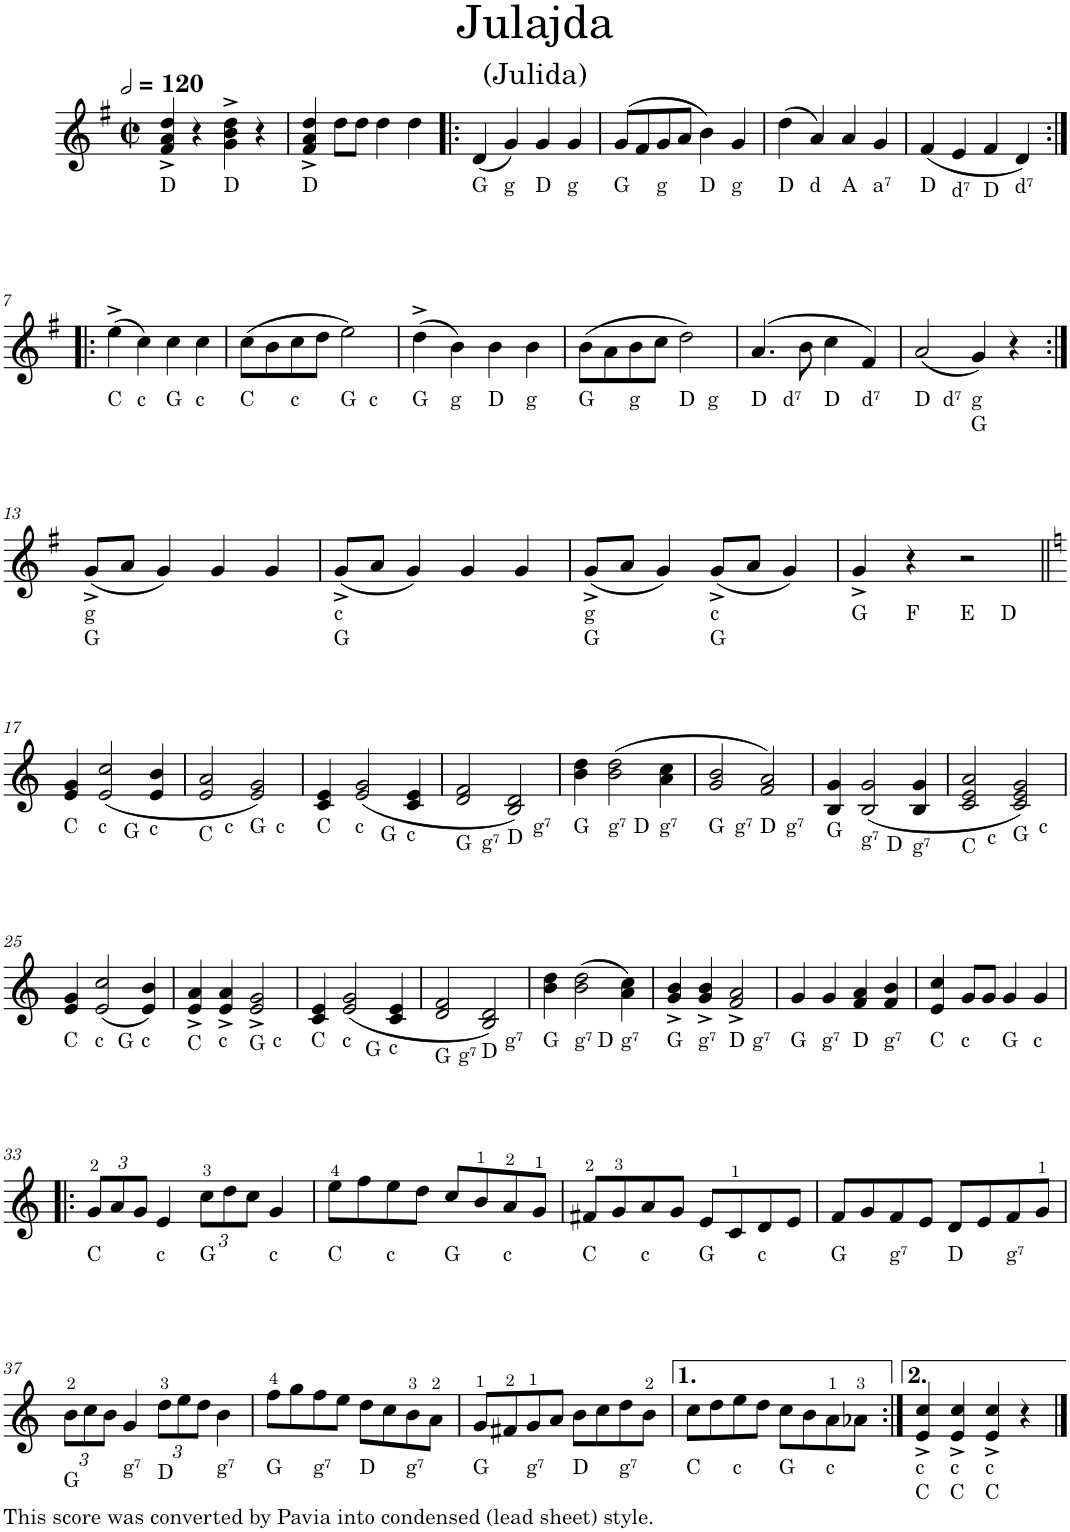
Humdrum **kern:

**kern	**kern	**kern
*part1	*part1	*part1
*staff3	*staff2	*staff1
*I"Accordion	*	*
*I'Acc.	*	*
*stria5	*stria5	*
*clefF4	*clefF4	*clefG2
*k[f#]	*k[f#]	*k[f#]
*M2/2	*M2/2	*M2/2
*met(c|)	*met(c|)	*met(c|)
*MM240	*MM240	*MM240
=1	=1	=1
*	*	*^
!	!	!LO:TX:b:t=D	!
!LO:TX:b:t=D	!	!	!
4DD	4DD	4f#/^ 4a/^ 4dd/^	4ryy
4r	4r	4r	4ryy
!	!	!LO:TX:b:t=D	!
!LO:TX:b:t=D	!	!	!
4DD	4DD	4g\^ 4b\^ 4dd\^	4ryy
4r	4r	4r	4ryy
=2	=2	=2	=2
!	!	!LO:TX:b:t=D	!
!LO:TX:b:t=D	!	!	!
4DD	4DD	4f#/^ 4a/^ 4dd/^	4ryy
4r	4r	8dd\L	4ryy
.	.	8dd\J	.
2r	2r	4dd\	2ryy
.	.	4dd\	.
=3!|:	=3!|:	=3!|:	=3!|:
!	!	!LO:TX:b:t=G	!
!LO:TX:b:t=G	!	!	!
4GG	4GG	(4d/	4ryy
!	!	!LO:TX:b:t=g	!
!LO:TX:b:t=g	!	!	!
4G 4B 4d	4G	4g/)	4ryy
!	!	!LO:TX:b:t=D	!
!LO:TX:b:t=D	!	!	!
4D	4D	4g/	4ryy
!	!	!LO:TX:b:t=g	!
!LO:TX:b:t=g	!	!	!
4G 4B 4d	4G	4g/	4ryy
=4	=4	=4	=4
!	!	!LO:TX:b:t=G	!
!LO:TX:b:t=G	!	!	!
4GG	4GG	(8g/L	4ryy
.	.	8f#/	.
!	!	!LO:TX:b:t=g	!
!LO:TX:b:t=g	!	!	!
4G 4B 4d	4G	8g/	4ryy
.	.	8a/J	.
!	!	!LO:TX:b:t=D	!
!LO:TX:b:t=D	!	!	!
4D	4D	4b\)	4ryy
!	!	!LO:TX:b:t=g	!
!LO:TX:b:t=g	!	!	!
4G 4B 4d	4G	4g/	4ryy
=5	=5	=5	=5
!	!	!LO:TX:b:t=D	!
!LO:TX:b:t=D	!	!	!
4D	4D	(4dd\	4ryy
!	!	!LO:TX:b:t=d	!
!LO:TX:b:t=d	!	!	!
4F# 4A 4d	4d	4a/)	4ryy
!	!	!LO:TX:b:t=A	!
!LO:TX:b:t=A	!	!	!
4AA	4AA	4a/	4ryy
!	!	!LO:TX:b:t=a⁷	!
!LO:TX:b:t=a⁷	!	!	!
4G 4A 4c#	4A	4g/	4ryy
=6	=6	=6	=6
!	!	!LO:TX:b:t=D	!
!LO:TX:b:t=D	!	!	!
4D	4D	(4f#/	4ryy
!	!	!LO:TX:b:t=d⁷	!
!LO:TX:b:t=d⁷	!	!	!
4F# 4c 4d	4d	4e/	4ryy
!	!	!LO:TX:b:t=D	!
!LO:TX:b:t=D	!	!	!
4D	4D	4f#/	4ryy
!	!	!LO:TX:b:t=d⁷	!
!LO:TX:b:t=d⁷	!	!	!
4F# 4c 4d	4d	4d/)	4ryy
!!LO:LB:g=z	!!
=7:|!|:	=7:|!|:	=7:|!|:	=7:|!|:
!	!	!LO:TX:b:t=C	!
!LO:TX:b:t=C	!	!	!
4C	4C	(4ee^\	4ryy
!	!	!LO:TX:b:t=c	!
!LO:TX:b:t=c	!	!	!
4E 4G 4c	4c	4cc\)	4ryy
!	!	!LO:TX:b:t=G	!
!LO:TX:b:t=G	!	!	!
4GG	4GG	4cc\	4ryy
!	!	!LO:TX:b:t=c	!
!LO:TX:b:t=c	!	!	!
4E 4G 4c	4c	4cc\	4ryy
=8	=8	=8	=8
!	!	!LO:TX:b:t=C	!
!LO:TX:b:t=C	!	!	!
4C	4C	(8cc\L	4ryy
.	.	8b\	.
!	!	!LO:TX:b:t=c	!
!LO:TX:b:t=c	!	!	!
4E 4G 4c	4c	8cc\	4ryy
.	.	8dd\J	.
!	!	!LO:TX:b:t=G	!
!LO:TX:b:t=G	!	!	!
4GG	4GG	2ee\)	4ryy
!	!	!	!LO:TX:b:t=c
!LO:TX:b:t=c	!	!	!
4E 4G 4c	4c	.	4ryy
=9	=9	=9	=9
!	!	!LO:TX:b:t=G	!
!LO:TX:b:t=G	!	!	!
4GG	4GG	(4dd^\	4ryy
!	!	!LO:TX:b:t=g	!
!LO:TX:b:t=g	!	!	!
4G 4B 4d	4G	4b\)	4ryy
!	!	!LO:TX:b:t=D	!
!LO:TX:b:t=D	!	!	!
4D	4D	4b\	4ryy
!	!	!LO:TX:b:t=g	!
!LO:TX:b:t=g	!	!	!
4G 4B 4d	4G	4b\	4ryy
=10	=10	=10	=10
!	!	!LO:TX:b:t=G	!
!LO:TX:b:t=G	!	!	!
4GG	4GG	(8b\L	4ryy
.	.	8a\	.
!	!	!LO:TX:b:t=g	!
!LO:TX:b:t=g	!	!	!
4G 4B 4d	4G	8b\	4ryy
.	.	8cc\J	.
!	!	!LO:TX:b:t=D	!
!LO:TX:b:t=D	!	!	!
4D	4D	2dd\)	4ryy
!	!	!	!LO:TX:b:t=g
!LO:TX:b:t=g	!	!	!
4G 4B 4d	4G	.	4ryy
=11	=11	=11	=11
!	!	!LO:TX:b:t=D	!
!LO:TX:b:t=D	!	!	!
4D	4D	(4.a/	4ryy
!	!	!	!LO:TX:b:t=d⁷
!LO:TX:b:t=d⁷	!	!	!
4F# 4c 4d	4d	.	4ryy
.	.	8b\	.
!	!	!LO:TX:b:t=D	!
!LO:TX:b:t=D	!	!	!
4D	4D	4cc\	4ryy
!	!	!LO:TX:b:t=d⁷	!
!LO:TX:b:t=d⁷	!	!	!
4F# 4c 4d	4d	4f#/)	4ryy
=12	=12	=12	=12
!	!	!LO:TX:b:t=D	!
!LO:TX:b:t=D	!	!	!
4D	4D	(2a/	4ryy
!	!	!	!LO:TX:b:t=d⁷
!LO:TX:b:t=d⁷	!	!	!
4F# 4c 4d	4d	.	4ryy
!	!	!LO:TX:b:t=g	!
!	!	!LO:TX:b:t=G	!
!LO:TX:b:t=g	!	!	!
!LO:TX:b:t=G	!	!	!
4GG 4G 4B 4d	4GG 4G	4g/)	4ryy
4r	4r	4r	4ryy
!!LO:LB:g=z	!!
=13:|!	=13:|!	=13:|!	=13:|!
!	!	!LO:TX:b:t=g	!
!	!	!LO:TX:b:t=G	!
!LO:TX:b:t=g	!	!	!
!LO:TX:b:t=G	!	!	!
1GG 1G 1B 1d	1GG 1G	(8g^/L	1ryy
.	.	8a/J	.
.	.	4g/)	.
.	.	4g/	.
.	.	4g/	.
=14	=14	=14	=14
!	!	!LO:TX:b:t=c	!
!	!	!LO:TX:b:t=G	!
!LO:TX:b:t=c	!	!	!
!LO:TX:b:t=G	!	!	!
1GG 1E 1G 1c	1GG 1c	(8g^/L	1ryy
.	.	8a/J	.
.	.	4g/)	.
.	.	4g/	.
.	.	4g/	.
=15	=15	=15	=15
!	!	!LO:TX:b:t=g	!
!	!	!LO:TX:b:t=G	!
!LO:TX:b:t=g	!	!	!
!LO:TX:b:t=G	!	!	!
2GG 2G 2B 2d	2GG 2G	(8g^/L	2ryy
.	.	8a/J	.
.	.	4g/)	.
!	!	!LO:TX:b:t=c	!
!	!	!LO:TX:b:t=G	!
!LO:TX:b:t=c	!	!	!
!LO:TX:b:t=G	!	!	!
2GG 2E 2G 2c	2GG 2c	(8g^/L	2ryy
.	.	8a/J	.
.	.	4g/)	.
=16	=16	=16	=16
!	!	!LO:TX:b:t=G	!
!LO:TX:b:t=G	!	!	!
4GG^	4GG^	4g^/	4ryy
!	!	!LO:TX:b:t=F	!
!LO:TX:b:t=F	!	!	!
4FFn^	4FFn^	4r	4ryy
!	!	!LO:TX:b:t=E	!
!LO:TX:b:t=E	!	!	!
4EE^	4EE^	2r	4ryy
!	!	!	!LO:TX:b:t=D
!LO:TX:b:t=D	!	!	!
4DD^	4DD^	.	4ryy
!!LO:LB:g=z	!!
=17||	=17||	=17||	=17||
*k[]	*k[]	*k[]	*
!	!	!LO:TX:b:t=C	!
!LO:TX:b:t=C	!	!	!
4C	4C	4e/ 4g/	4ryy
!	!	!LO:TX:b:t=c	!
!LO:TX:b:t=c	!	!	!
4E 4G 4c	4c	(2e/ 2cc/	4ryy
!	!	!	!LO:TX:b:t=G
!LO:TX:b:t=G	!	!	!
4GG	4GG	.	4ryy
!	!	!LO:TX:b:t=c	!
!LO:TX:b:t=c	!	!	!
4E 4G 4c	4c	4e/ 4b/	4ryy
=18	=18	=18	=18
!	!	!LO:TX:b:t=C	!
!LO:TX:b:t=C	!	!	!
4C	4C	2e/ 2a/	4ryy
!	!	!	!LO:TX:b:t=c
!LO:TX:b:t=c	!	!	!
4E 4G 4c	4c	.	4ryy
!	!	!LO:TX:b:t=G	!
!LO:TX:b:t=G	!	!	!
4GG	4GG	2e/ 2g/)	4ryy
!	!	!	!LO:TX:b:t=c
!LO:TX:b:t=c	!	!	!
4E 4G 4c	4c	.	4ryy
=19	=19	=19	=19
!	!	!LO:TX:b:t=C	!
!LO:TX:b:t=C	!	!	!
4C	4C	4c/ 4e/	4ryy
!	!	!LO:TX:b:t=c	!
!LO:TX:b:t=c	!	!	!
4E 4G 4c	4c	(2e/ 2g/	4ryy
!	!	!	!LO:TX:b:t=G
!LO:TX:b:t=G	!	!	!
4GG	4GG	.	4ryy
!	!	!LO:TX:b:t=c	!
!LO:TX:b:t=c	!	!	!
4E 4G 4c	4c	4c/ 4e/	4ryy
=20	=20	=20	=20
!	!	!LO:TX:b:t=G	!
!LO:TX:b:t=G	!	!	!
4GG	4GG	2d/ 2f/	4ryy
!	!	!	!LO:TX:b:t=g⁷
!LO:TX:b:t=g⁷	!	!	!
4F 4G 4B	4G	.	4ryy
!	!	!LO:TX:b:t=D	!
!LO:TX:b:t=D	!	!	!
4D	4D	2B/ 2d/)	4ryy
!	!	!	!LO:TX:b:t=g⁷
!LO:TX:b:t=g⁷	!	!	!
4F 4G 4B	4G	.	4ryy
=21	=21	=21	=21
!	!	!LO:TX:b:t=G	!
!LO:TX:b:t=G	!	!	!
4GG	4GG	4b\ 4dd\	4ryy
!	!	!LO:TX:b:t=g⁷	!
!LO:TX:b:t=g⁷	!	!	!
4F 4G 4B	4G	(2b\ 2dd\	4ryy
!	!	!	!LO:TX:b:t=D
!LO:TX:b:t=D	!	!	!
4D	4D	.	4ryy
!	!	!LO:TX:b:t=g⁷	!
!LO:TX:b:t=g⁷	!	!	!
4F 4G 4B	4G	4a\ 4cc\	4ryy
=22	=22	=22	=22
!	!	!LO:TX:b:t=G	!
!LO:TX:b:t=G	!	!	!
4GG	4GG	2g/ 2b/	4ryy
!	!	!	!LO:TX:b:t=g⁷
!LO:TX:b:t=g⁷	!	!	!
4F 4G 4B	4G	.	4ryy
!	!	!LO:TX:b:t=D	!
!LO:TX:b:t=D	!	!	!
4D	4D	2f/ 2a/)	4ryy
!	!	!	!LO:TX:b:t=g⁷
!LO:TX:b:t=g⁷	!	!	!
4F 4G 4B	4G	.	4ryy
=23	=23	=23	=23
!	!	!LO:TX:b:t=G	!
!LO:TX:b:t=G	!	!	!
4GG	4GG	4B/ 4g/	4ryy
!	!	!LO:TX:b:t=g⁷	!
!LO:TX:b:t=g⁷	!	!	!
4F 4G 4B	4G	(2B/ 2g/	4ryy
!	!	!	!LO:TX:b:t=D
!LO:TX:b:t=D	!	!	!
4D	4D	.	4ryy
!	!	!LO:TX:b:t=g⁷	!
!LO:TX:b:t=g⁷	!	!	!
4F 4G 4B	4G	4B/ 4g/	4ryy
=24	=24	=24	=24
!	!	!LO:TX:b:t=C	!
!LO:TX:b:t=C	!	!	!
4C	4C	2c/ 2e/ 2a/	4ryy
!	!	!	!LO:TX:b:t=c
!LO:TX:b:t=c	!	!	!
4E 4G 4c	4c	.	4ryy
!	!	!LO:TX:b:t=G	!
!LO:TX:b:t=G	!	!	!
4GG	4GG	2c/ 2e/ 2g/)	4ryy
!	!	!	!LO:TX:b:t=c
!LO:TX:b:t=c	!	!	!
4E 4G 4c	4c	.	4ryy
!!LO:LB:g=z	!!
=25	=25	=25	=25
!	!	!LO:TX:b:t=C	!
!LO:TX:b:t=C	!	!	!
4C	4C	4e/ 4g/	4ryy
!	!	!LO:TX:b:t=c	!
!LO:TX:b:t=c	!	!	!
4E 4G 4c	4c	(2e/ 2cc/	4ryy
!	!	!	!LO:TX:b:t=G
!LO:TX:b:t=G	!	!	!
4GG	4GG	.	4ryy
!	!	!LO:TX:b:t=c	!
!LO:TX:b:t=c	!	!	!
4E 4G 4c	4c	4e/ 4b/)	4ryy
=26	=26	=26	=26
!	!	!LO:TX:b:t=C	!
!LO:TX:b:t=C	!	!	!
4C	4C	4e/^ 4a/^	4ryy
!	!	!LO:TX:b:t=c	!
!LO:TX:b:t=c	!	!	!
4E 4G 4c	4c	4e/^ 4a/^	4ryy
!	!	!LO:TX:b:t=G	!
!LO:TX:b:t=G	!	!	!
4GG	4GG	2e/^ 2g/^	4ryy
!	!	!	!LO:TX:b:t=c
!LO:TX:b:t=c	!	!	!
4E 4G 4c	4c	.	4ryy
=27	=27	=27	=27
!	!	!LO:TX:b:t=C	!
!LO:TX:b:t=C	!	!	!
4C	4C	4c/ 4e/	4ryy
!	!	!LO:TX:b:t=c	!
!LO:TX:b:t=c	!	!	!
4E 4G 4c	4c	(2e/ 2g/	4ryy
!	!	!	!LO:TX:b:t=G
!LO:TX:b:t=G	!	!	!
4GG	4GG	.	4ryy
!	!	!LO:TX:b:t=c	!
!LO:TX:b:t=c	!	!	!
4E 4G 4c	4c	4c/ 4e/	4ryy
=28	=28	=28	=28
!	!	!LO:TX:b:t=G	!
!LO:TX:b:t=G	!	!	!
4GG	4GG	2d/ 2f/	4ryy
!	!	!	!LO:TX:b:t=g⁷
!LO:TX:b:t=g⁷	!	!	!
4F 4G 4B	4G	.	4ryy
!	!	!LO:TX:b:t=D	!
!LO:TX:b:t=D	!	!	!
4D	4D	2B/ 2d/)	4ryy
!	!	!	!LO:TX:b:t=g⁷
!LO:TX:b:t=g⁷	!	!	!
4F 4G 4B	4G	.	4ryy
=29	=29	=29	=29
!	!	!LO:TX:b:t=G	!
!LO:TX:b:t=G	!	!	!
4GG	4GG	4b\ 4dd\	4ryy
!	!	!LO:TX:b:t=g⁷	!
!LO:TX:b:t=g⁷	!	!	!
4F 4G 4B	4G	(2b\ 2dd\	4ryy
!	!	!	!LO:TX:b:t=D
!LO:TX:b:t=D	!	!	!
4D	4D	.	4ryy
!	!	!LO:TX:b:t=g⁷	!
!LO:TX:b:t=g⁷	!	!	!
4F 4G 4B	4G	4a\ 4cc\)	4ryy
=30	=30	=30	=30
!	!	!LO:TX:b:t=G	!
!LO:TX:b:t=G	!	!	!
4GG	4GG	4g/^ 4b/^	4ryy
!	!	!LO:TX:b:t=g⁷	!
!LO:TX:b:t=g⁷	!	!	!
4F 4G 4B	4G	4g/^ 4b/^	4ryy
!	!	!LO:TX:b:t=D	!
!LO:TX:b:t=D	!	!	!
4D	4D	2f/^ 2a/^	4ryy
!	!	!	!LO:TX:b:t=g⁷
!LO:TX:b:t=g⁷	!	!	!
4F 4G 4B	4G	.	4ryy
=31	=31	=31	=31
!	!	!LO:TX:b:t=G	!
!LO:TX:b:t=G	!	!	!
4GG	4GG	4g/	4ryy
!	!	!LO:TX:b:t=g⁷	!
!LO:TX:b:t=g⁷	!	!	!
4F 4G 4B	4G	4g/	4ryy
!	!	!LO:TX:b:t=D	!
!LO:TX:b:t=D	!	!	!
4D	4D	4f/ 4a/	4ryy
!	!	!LO:TX:b:t=g⁷	!
!LO:TX:b:t=g⁷	!	!	!
4F 4G 4B	4G	4f/ 4b/	4ryy
=32	=32	=32	=32
!	!	!LO:TX:b:t=C	!
!LO:TX:b:t=C	!	!	!
4C	4C	4e/ 4cc/	4ryy
!	!	!LO:TX:b:t=c	!
!LO:TX:b:t=c	!	!	!
4E 4G 4c	4c	8g/L	4ryy
.	.	8g/J	.
!	!	!LO:TX:b:t=G	!
!LO:TX:b:t=G	!	!	!
4GG	4GG	4g/	4ryy
!	!	!LO:TX:b:t=c	!
!LO:TX:b:t=c	!	!	!
4E 4G 4c	4c	4g/	4ryy
!!LO:LB:g=z	!!
=33!|:	=33!|:	=33!|:	=33!|:
*	*	*Xbrackettup	*
!	!	!LO:TX:b:t=C	!
!LO:TX:b:t=C	!	!	!
4C	4C	12g/L	4ryy
.	.	12a/	.
.	.	12g/J	.
!	!	!LO:TX:b:t=c	!
!LO:TX:b:t=c	!	!	!
4E 4G 4c	4c	4e/	4ryy
!	!	!LO:TX:b:t=G	!
!LO:TX:b:t=G	!	!	!
4GG	4GG	12cc\L	4ryy
.	.	12dd\	.
.	.	12cc\J	.
!	!	!LO:TX:b:t=c	!
!LO:TX:b:t=c	!	!	!
4E 4G 4c	4c	4g/	4ryy
=34	=34	=34	=34
!	!	!LO:TX:b:t=C	!
!LO:TX:b:t=C	!	!	!
4C	4C	8ee\L	4ryy
.	.	8ff\	.
!	!	!LO:TX:b:t=c	!
!LO:TX:b:t=c	!	!	!
4E 4G 4c	4c	8ee\	4ryy
.	.	8dd\J	.
!	!	!LO:TX:b:t=G	!
!LO:TX:b:t=G	!	!	!
4GG	4GG	8cc/L	4ryy
.	.	8b/	.
!	!	!LO:TX:b:t=c	!
!LO:TX:b:t=c	!	!	!
4E 4G 4c	4c	8a/	4ryy
.	.	8g/J	.
=35	=35	=35	=35
!	!	!LO:TX:b:t=C	!
!LO:TX:b:t=C	!	!	!
4C	4C	8f#X/L	4ryy
.	.	8g/	.
!	!	!LO:TX:b:t=c	!
!LO:TX:b:t=c	!	!	!
4E 4G 4c	4c	8a/	4ryy
.	.	8g/J	.
!	!	!LO:TX:b:t=G	!
!LO:TX:b:t=G	!	!	!
4GG	4GG	8e/L	4ryy
.	.	8c/	.
!	!	!LO:TX:b:t=c	!
!LO:TX:b:t=c	!	!	!
4E 4G 4c	4c	8d/	4ryy
.	.	8e/J	.
=36	=36	=36	=36
!	!	!LO:TX:b:t=G	!
!LO:TX:b:t=G	!	!	!
4GG	4GG	8f/L	4ryy
.	.	8g/	.
!	!	!LO:TX:b:t=g⁷	!
!LO:TX:b:t=g⁷	!	!	!
4F 4G 4B	4G	8f/	4ryy
.	.	8e/J	.
!	!	!LO:TX:b:t=D	!
!LO:TX:b:t=D	!	!	!
4D	4D	8d/L	4ryy
.	.	8e/	.
!	!	!LO:TX:b:t=g⁷	!
!LO:TX:b:t=g⁷	!	!	!
4F 4G 4B	4G	8f/	4ryy
.	.	8g/J	.
!!LO:LB:g=z	!!
=37	=37	=37	=37
!	!	!LO:TX:b:t=G	!
!LO:TX:b:t=This score was converted by Pavia into condensed (lead sheet) style.	!	!	!
!LO:TX:b:t=G	!	!	!
4GG	4GG	12b\L	4ryy
.	.	12cc\	.
.	.	12b\J	.
!	!	!LO:TX:b:t=g⁷	!
!LO:TX:b:t=g⁷	!	!	!
4F 4G 4B	4G	4g/	4ryy
!	!	!LO:TX:b:t=D	!
!LO:TX:b:t=D	!	!	!
4D	4D	12dd\L	4ryy
.	.	12ee\	.
.	.	12dd\J	.
!	!	!LO:TX:b:t=g⁷	!
!LO:TX:b:t=g⁷	!	!	!
4F 4G 4B	4G	4b\	4ryy
=38	=38	=38	=38
!	!	!LO:TX:b:t=G	!
!LO:TX:b:t=G	!	!	!
4GG	4GG	8ff\L	4ryy
.	.	8gg\	.
!	!	!LO:TX:b:t=g⁷	!
!LO:TX:b:t=g⁷	!	!	!
4F 4G 4B	4G	8ff\	4ryy
.	.	8ee\J	.
!	!	!LO:TX:b:t=D	!
!LO:TX:b:t=D	!	!	!
4D	4D	8dd\L	4ryy
.	.	8cc\	.
!	!	!LO:TX:b:t=g⁷	!
!LO:TX:b:t=g⁷	!	!	!
4F 4G 4B	4G	8b\	4ryy
.	.	8a\J	.
=39	=39	=39	=39
!	!	!LO:TX:b:t=G	!
!LO:TX:b:t=G	!	!	!
4GG	4GG	8g/L	4ryy
.	.	8f#X/	.
!	!	!LO:TX:b:t=g⁷	!
!LO:TX:b:t=g⁷	!	!	!
4F 4G 4B	4G	8g/	4ryy
.	.	8a/J	.
!	!	!LO:TX:b:t=D	!
!LO:TX:b:t=D	!	!	!
4D	4D	8b\L	4ryy
.	.	8cc\	.
!	!	!LO:TX:b:t=g⁷	!
!LO:TX:b:t=g⁷	!	!	!
4F 4G 4B	4G	8dd\	4ryy
.	.	8b\J	.
=40	=40	=40	=40
!	!	!LO:TX:b:t=C	!
!LO:TX:b:t=C	!	!	!
4C	4C	8cc\L	4ryy
.	.	8dd\	.
!	!	!LO:TX:b:t=c	!
!LO:TX:b:t=c	!	!	!
4E 4G 4c	4c	8ee\	4ryy
.	.	8dd\J	.
!	!	!LO:TX:b:t=G	!
!LO:TX:b:t=G	!	!	!
4GG	4GG	8cc\L	4ryy
.	.	8b\	.
!	!	!LO:TX:b:t=c	!
!LO:TX:b:t=c	!	!	!
4E 4G 4c	4c	8a\	4ryy
.	.	8a-X\J	.
=41:|!	=41:|!	=41:|!	=41:|!
!	!	!LO:TX:b:t=c	!
!	!	!LO:TX:b:t=C	!
!LO:TX:b:t=c	!	!	!
!LO:TX:b:t=C	!	!	!
4C 4E 4G 4c	4C 4c	4e/^ 4cc/^	4ryy
!	!	!LO:TX:b:t=c	!
!	!	!LO:TX:b:t=C	!
!LO:TX:b:t=c	!	!	!
!LO:TX:b:t=C	!	!	!
4C 4E 4G 4c	4C 4c	4e/^ 4cc/^	4ryy
!	!	!LO:TX:b:t=c	!
!	!	!LO:TX:b:t=C	!
!LO:TX:b:t=c	!	!	!
!LO:TX:b:t=C	!	!	!
4C 4E 4G 4c	4C 4c	4e/^ 4cc/^	4ryy
4r	4r	4r	4ryy
*	*	*v	*v
==	==	==
*-	*-	*-
